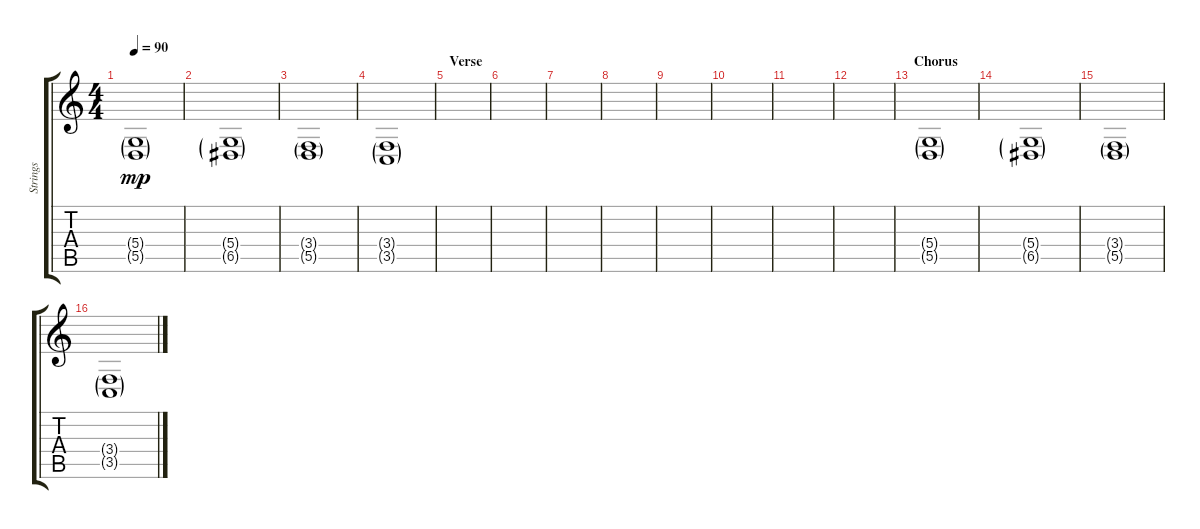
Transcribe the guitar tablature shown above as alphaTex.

\track ("Strings" "Strings") {instrument stringensemble1}
\staff {score tabs}
\tuning (E4 B3 G3 D3 A2 E2) {hide}
\ts (4 4)
\tempo 90
\clef g2
\ks c
(5.4{g} 5.5{g}).1{dy mp instrument stringensemble1} |
(5.4{g} 6.5{g}).1 |
(3.4{g} 5.5{g}).1 |
(3.4{g} 3.5{g}).1 |
\section ("" "Verse")
|
|
|
|
|
|
|
|
\section ("" "Chorus")
(5.4{g} 5.5{g}).1 |
(5.4{g} 6.5{g}).1 |
(3.4{g} 5.5{g}).1 |
(3.4{g} 3.5{g}).1
